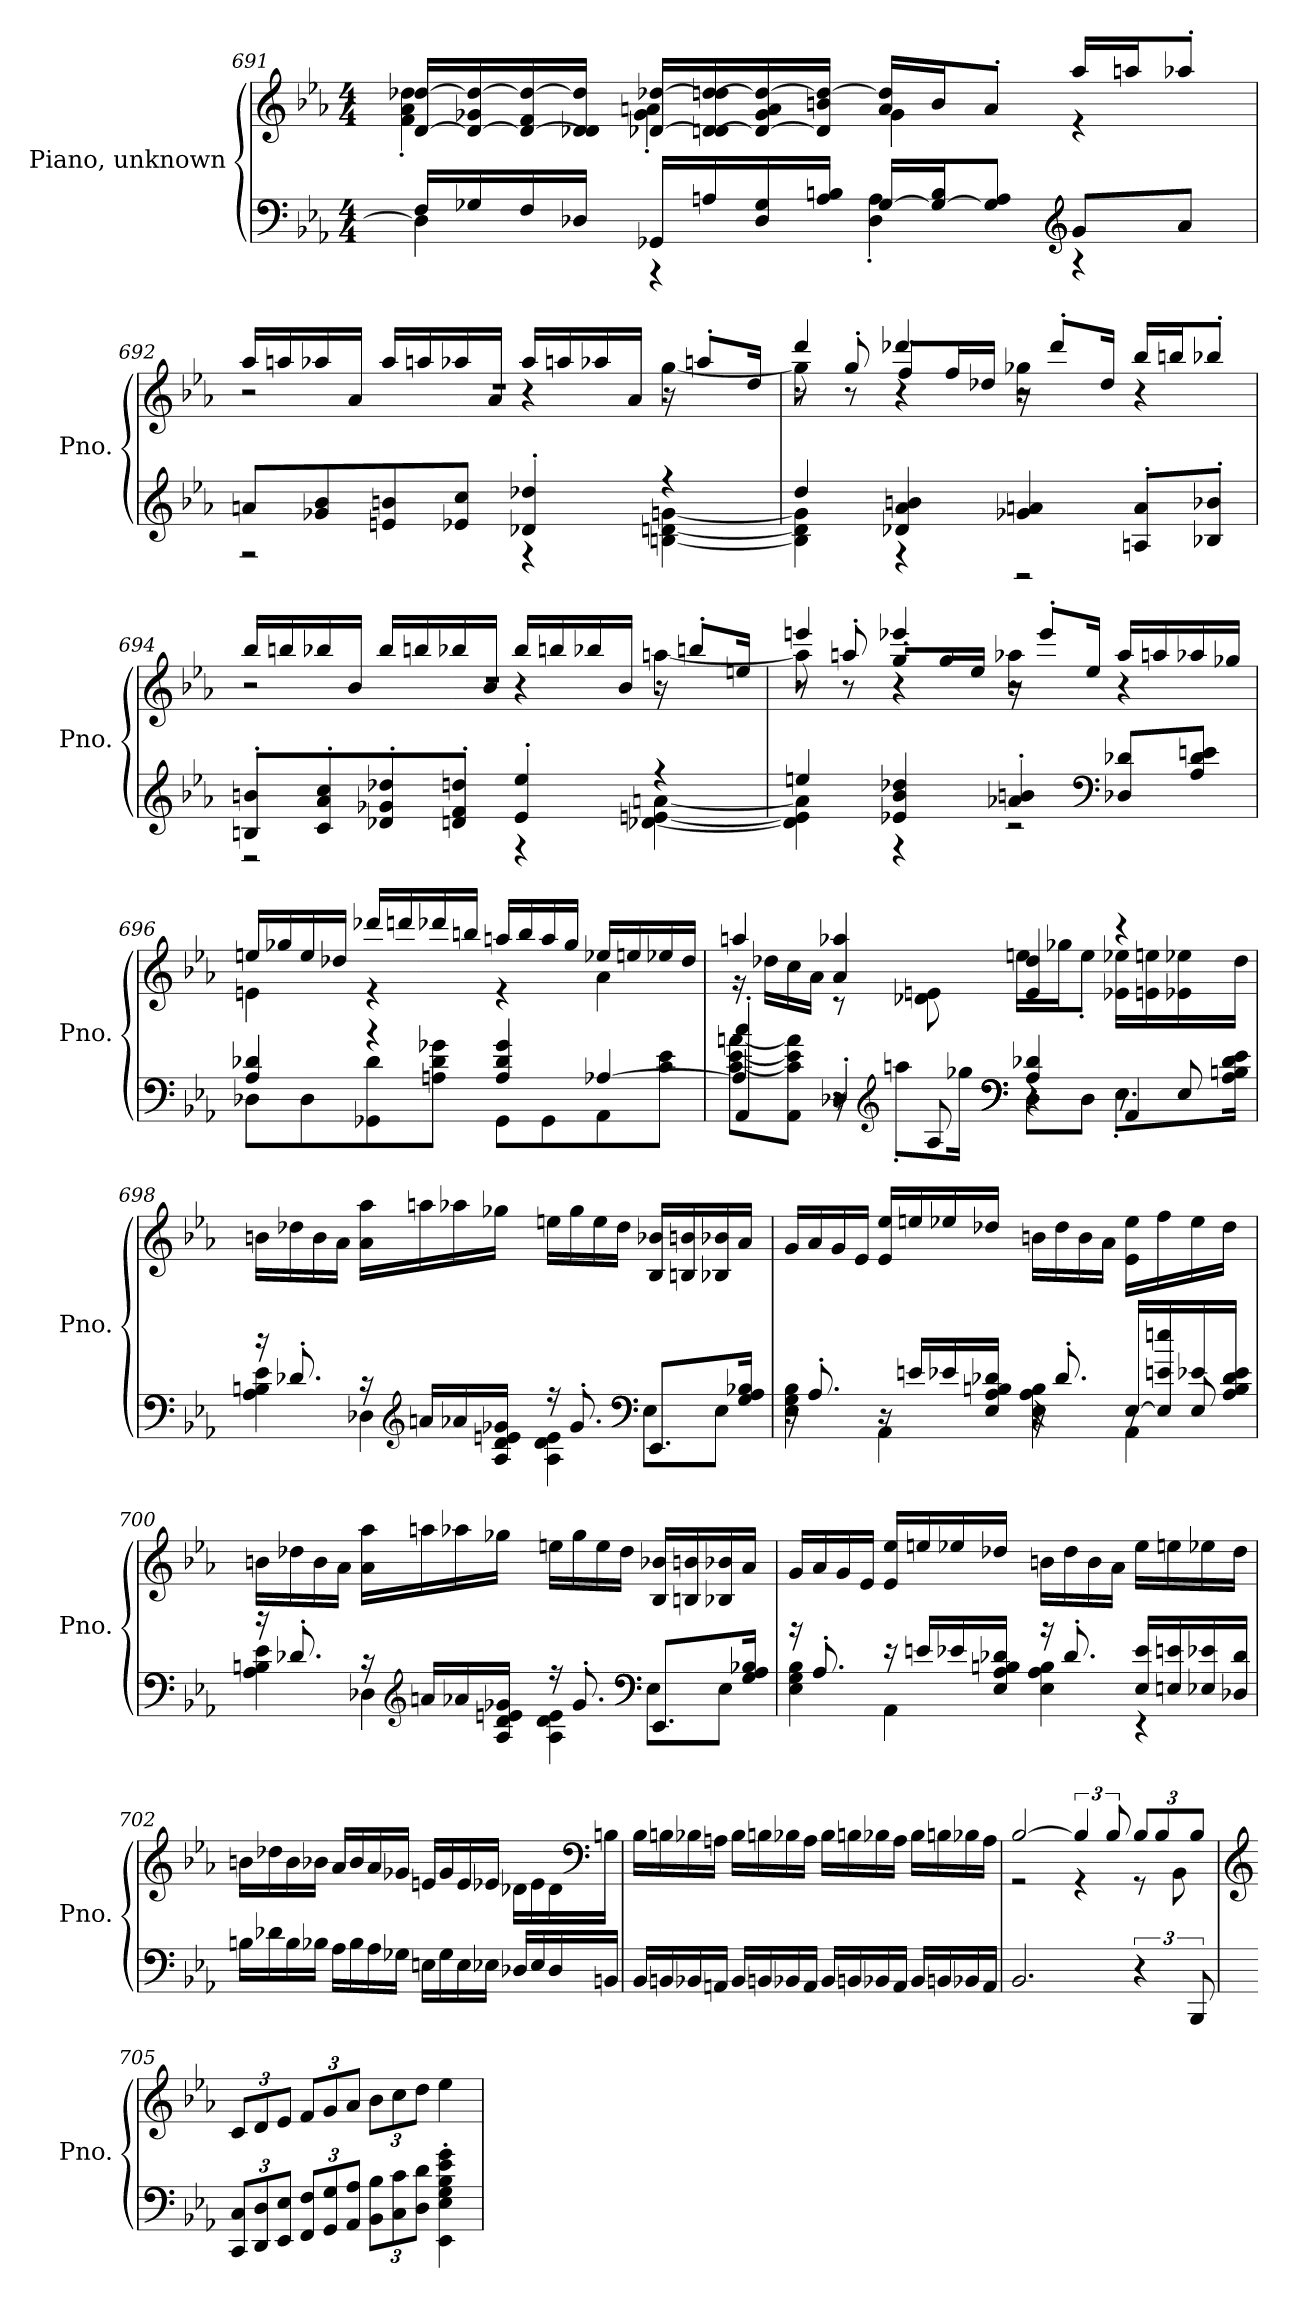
**kern	**kern
*part1	*part1
*staff2	*staff1
*I"Piano, unknown	*
*I'Pno.	*
!!LO:LB:g=z
*clefF4	*clefG2
*k[b-e-a-]	*k[b-e-a-]
*M4/4	*M4/4
=691	=691
*^	*^
16F/LL	4D-\]	[16d/ [16dd/LL	4f\' 4a-\' 4dd-X\'
16G-X/	.	16d/_ 16g-X/ 16dd/_	.
16F/	.	16d/_ 16f/ 16dd/_	.
16D-X/JJ	.	16d-X/ 16d/] 16dd/]JJ	.
16GG-X/LL	4r	[16d-X/ [16dd-X/LL	4g-\' 4an\'
16An/	.	16d-/_ 16dn/ 16dd-/_ 16ddn/	.
16D-/ 16G-/	.	16d-/_ 16g-/ 16a/ 16dd-/_	.
16A/ 16Bn/JJ	.	16d-/] 16bn/ 16dd-/_JJ	.
[16G-/LL	4D-\' 4A\'	16a/ 16dd-/]LL	4g-\
16G-/_ 16B/J	.	16b/J	.
8G-/] 8A/J	.	8a'/J	.
*clefG2	*	*	*
8g/L	4r	16aa-/LL	4r
.	.	16aan/J	.
8a-/J	.	8aa-X'/J	.
!!LO:LB:g=z
=692	=692	=692	=692
*	*	*	*^
8an/L	2r	1r	2r	16aa-/LL
.	.	.	.	16aan/
8g-X/ 8b-/	.	.	.	16aa-X/
.	.	.	.	16a-/JJ
8en/ 8bn/	.	.	.	16aa-/LL
.	.	.	.	16aan/
8e-X/ 8cc/J	.	.	.	16aa-X/
.	.	.	.	16a-/JJ
4d-X/' 4dd-X/'	4r	.	4r	16aa-/LL
.	.	.	.	16aan/
.	.	.	.	16aa-X/
.	.	.	.	16a-/JJ
4r	[4Bn\ [4dn\ [4gn\	.	[4gg\	16r
.	.	.	.	8aan'/L
.	.	.	.	16dd/Jk
=693	=693	=693	=693	=693
4dd/	4B\] 4d\] 4g\]	4ddd/	8gg\]	8r
.	.	.	8r	8gg'/
4d-X/ 4a-/ 4bn/	4r	4ddd-X/	4r	8ff'/L
.	.	.	.	16ff/L
.	.	.	.	16dd-X/JJ
4g-X/ 4an/	2r	2r	4gg-X\	16r
.	.	.	.	8ddd-'/L
.	.	.	.	16dd-/Jk
8An/' 8a/'L	.	.	4r	16bb-/LL
.	.	.	.	16bbn/J
8B-X/' 8b-X/'J	.	.	.	8bb-X'/J
!!LO:PB:g=z	!!	!!
=694	=694	=694	=694	=694
8Bn/' 8bn/'L	2r	1r	2r	16bb-/LL
.	.	.	.	16bbn/
8c/' 8a-/' 8cc/'	.	.	.	16bb-X/
.	.	.	.	16b-/JJ
8d-X/' 8g-X/' 8dd-X/'	.	.	.	16bb-/LL
.	.	.	.	16bbn/
8dn/' 8f/' 8ddn/'J	.	.	.	16bb-X/
.	.	.	.	16b-/JJ
4e-/' 4ee-/'	4r	.	4r	16bb-/LL
.	.	.	.	16bbn/
.	.	.	.	16bb-X/
.	.	.	.	16b-/JJ
4r	[4d-X\ [4en\ [4an\	.	[4aan\	16r
.	.	.	.	8bbn'/L
.	.	.	.	16een/Jk
=695	=695	=695	=695	=695
4een/	4d-\] 4e\] 4a\]	4eeen/	8aa\]	8r
.	.	.	8r	8aan'/
4e-X/ 4b-/ 4dd-X/	4r	4eee-X/	4r	8gg'/L
.	.	.	.	16gg/L
.	.	.	.	16ee-/JJ
4a-X/' 4bn/'	2r	2r	4aa-X\	16r
.	.	.	.	8eee-'/L
.	.	.	.	16ee-/Jk
*clefF4	*	*	*	*
8D-X/ 8d-X/L	.	.	4r	16aa-/LL
.	.	.	.	16aan/
8A-/ 8d-/ 8en/J	.	.	.	16aa-X/
.	.	.	.	16gg-X/JJ
*	*	*	*v	*v
!!LO:LB:g=z
=696	=696	=696	=696
4A-/ 4d-X/	8D-X\L	16een/LL	4en\
.	.	16gg-X/	.
.	8D-\	16ee/	.
.	.	16dd-X/JJ	.
4r	8GG-X\ 8d-\	16ddd-X/LL	4r
.	.	16dddn/	.
.	8An\ 8d-\ 8g-X\J	16ddd-X/	.
.	.	16bbn/JJ	.
4A/ 4d-/ 4g-/	8GG-\L	16aan/LL	4r
.	.	16bb/	.
.	8GG-\	16aa/	.
.	.	16gg-/JJ	.
[4A-X/	8AA-\	16ee-X/LL	4a-\
.	.	16een/	.
.	8c\ 8e-\J	16ee-X/	.
.	.	16dd-/JJ	.
!!LO:LB:g=z	!!
=697	=697	=697	=697
*	*^	*	*
4A-/]	[8c\ [8e-\ [8an\L	4AA-/' 4cc/'	4aan/	16r
.	.	.	.	16dd-X\LL
.	8AA-\ 8c\] 8e-\] 8a\]J	.	.	16cc\
.	.	.	.	16a-\JJ
8r	16r	4D-X'/	4a-/ 4aa-X/	8r
*clefG2	*	*	*	*
.	8aan'\L	.	.	.
8A-/	.	.	.	8d-X\ 8en\
.	16gg-X\Jk	.	.	.
*clefF4	*	*	*	*
4A-/ 4d-X/	8D-\L	4r	4e/ 4dd-/	16een\LL
.	.	.	.	16gg-X\J
.	8D-\J	.	.	8ee'\J
8r	8.E-'\L	4AA-/	4r	16e-X\ 16ee-X\LL
.	.	.	.	16en\ 16een\
8E-/	.	.	.	16e-X\ 16ee-X\
.	16A-\ 16Bn\ 16d-\ 16e-\Jk	.	.	16dd-\JJ
*	*v	*v	*	*
*	*	*v	*v
!!LO:LB:g=z
=698	=698	=698
16r	4A-\ 4Bn\ 4e-\	16bn\LL
8.d-X'/	.	16dd-X\
.	.	16b\
.	.	16a-\JJ
16r	4D-X\	16a-\ 16aa-\LL
*clefG2	*	*
16an/LL	.	16aan\
16a-X/	.	16aa-X\
16A-/ 16d-/ 16en/ 16g-X/JJ	.	16gg-X\JJ
16r	4A-\ 4d-\ 4e\	16een\LL
8.g-'/	.	16gg-\
.	.	16ee\
.	.	16dd-\JJ
*clefF4	*	*
8.EE-/L	8E-\L	16B-/ 16b-X/LL
.	.	16Bn/ 16bn/
.	8E-\J	16B-X/ 16b-X/
16G/ 16A-/ 16B-X/Jk	.	16a-/JJ
!!LO:LB:g=z
=699	=699	=699
*	*^	*
16r	4E-\ 4G\ 4B-\	2r	16g/LL
8.A-'/	.	.	16a-/
.	.	.	16g/
.	.	.	16e-/JJ
16r	4AA-\	.	16e-/ 16ee-/LL
16en/LL	.	.	16een/
16e-X/	.	.	16ee-X/
16E-/ 16A-/ 16Bn/ 16d-X/JJ	.	.	16dd-X/JJ
16r	4E-\ 4A-\ 4B\	4r	16bn\LL
8.d-'/	.	.	16dd-\
.	.	.	16b\
.	.	.	16a-\JJ
[16E-/LL	4AA-\	8r	16e-\ 16ee-\LL
16E-/] 16en/ 16een/	.	.	16ff\
16e-X/	.	8E-/	16ee-\
16A-/ 16B/ 16d-/ 16e-/JJ	.	.	16dd-\JJ
*	*v	*v	*
!!LO:LB:g=z
=700	=700	=700
16r	4A-\ 4Bn\ 4e-\	16bn\LL
8.d-X'/	.	16dd-X\
.	.	16b\
.	.	16a-\JJ
16r	4D-X\	16a-\ 16aa-\LL
*clefG2	*	*
16an/LL	.	16aan\
16a-X/	.	16aa-X\
16A-/ 16d-/ 16en/ 16g-X/JJ	.	16gg-X\JJ
16r	4A-\ 4d-\ 4e\	16een\LL
8.g-'/	.	16gg-\
.	.	16ee\
.	.	16dd-\JJ
*clefF4	*	*
8.EE-/L	8E-\L	16B-/ 16b-X/LL
.	.	16Bn/ 16bn/
.	8E-\J	16B-X/ 16b-X/
16G/ 16A-/ 16B-X/Jk	.	16a-/JJ
!!LO:PB:g=z
=701	=701	=701
16r	4E-\ 4G\ 4B-\	16g/LL
8.A-'/	.	16a-/
.	.	16g/
.	.	16e-/JJ
16r	4AA-\	16e-/ 16ee-/LL
16en/LL	.	16een/
16e-X/	.	16ee-X/
16E-/ 16A-/ 16Bn/ 16d-X/JJ	.	16dd-X/JJ
16r	4E-\ 4A-\ 4B\	16bn\LL
8.d-'/	.	16dd-\
.	.	16b\
.	.	16a-\JJ
16E-/ 16e-/LL	4r	16ee-\LL
16En/ 16en/	.	16een\
16E-X/ 16e-X/	.	16ee-X\
16D-X/ 16d-/JJ	.	16dd-\JJ
*v	*v	*
=702	=702
16Bn\LL	16bn\LL
16d-X\	16dd-X\
16B\	16b\
16B-X\JJ	16b-X\JJ
16A-\LL	16a-/LL
16B-\	16b-/
16A-\	16a-/
16G-X\JJ	16g-X/JJ
16En\LL	16en/LL
16G-\	16g-/
16E\	16e/
16E-X\JJ	16e-X/JJ
16D-X/LL	16d-X\LL
16E-/	16e-\
16D-/	16d-\
*	*clefF4
16BBn/JJ	16Bn\JJ
!!LO:LB:g=z
=703	=703
16BB-/LL	16B-\LL
16BBn/	16Bn\
16BB-X/	16B-X\
16AAn/JJ	16An\JJ
16BB-/LL	16B-\LL
16BBn/	16Bn\
16BB-X/	16B-X\
16AA/JJ	16A\JJ
16BB-/LL	16B-\LL
16BBn/	16Bn\
16BB-X/	16B-X\
16AA/JJ	16A\JJ
16BB-/LL	16B-\LL
16BBn/	16Bn\
16BB-X/	16B-X\
16AA/JJ	16A\JJ
=704	=704
*	*^
2.BB-/	[2B-/	2r
.	6B-/]	4r
.	12B-/	.
*	*Xbrackettup	*
6r	12B-/L	8r
.	12B-/	.
.	.	8BB-\
12BBB-/	12B-/J	.
*	*v	*v
=705	=705
*	*clefG2
*Xbrackettup	*
12CC/ 12C/L	12c/L
12DD/ 12D/	12d/
12EE-/ 12E-/J	12e-/J
12FF/ 12F/L	12f/L
12GG/ 12G/	12g/
12AA-/ 12A-/J	12a-/J
12BB-\ 12B-\L	12b-\L
12C\ 12c\	12cc\
12D\ 12d\J	12dd\J
4EE-\' 4E-\' 4G\' 4B-\' 4e-\' 4g\'	4ee-\
=	=
*-	*-
